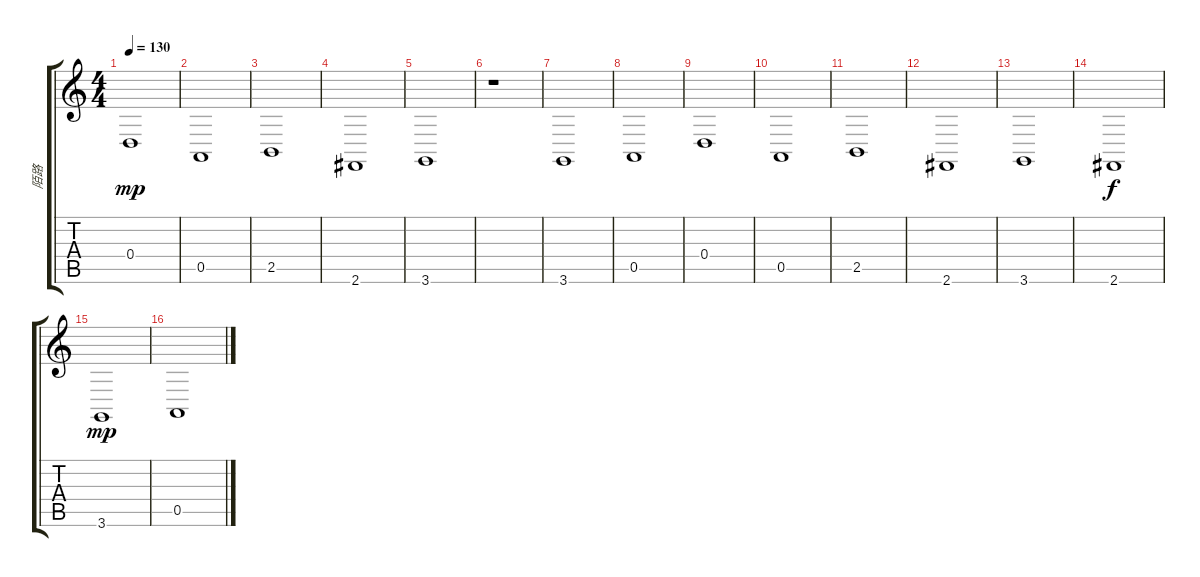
\track ("陌路" "陌路") {instrument musicbox}
\staff {score tabs}
\tuning (E4 B3 G3 D3 A2 E2) {hide}
\ts (4 4)
\tempo 130
\clef g2
\ks c
0.4.1{dy mp} |
0.5.1 |
2.5.1 |
2.6.1 |
3.6.1 |
r.1 |
3.6.1 |
0.5.1 |
0.4.1 |
0.5.1 |
2.5.1 |
2.6.1 |
3.6.1 |
2.6.1{dy f} |
3.6.1{dy mp} |
0.5.1
